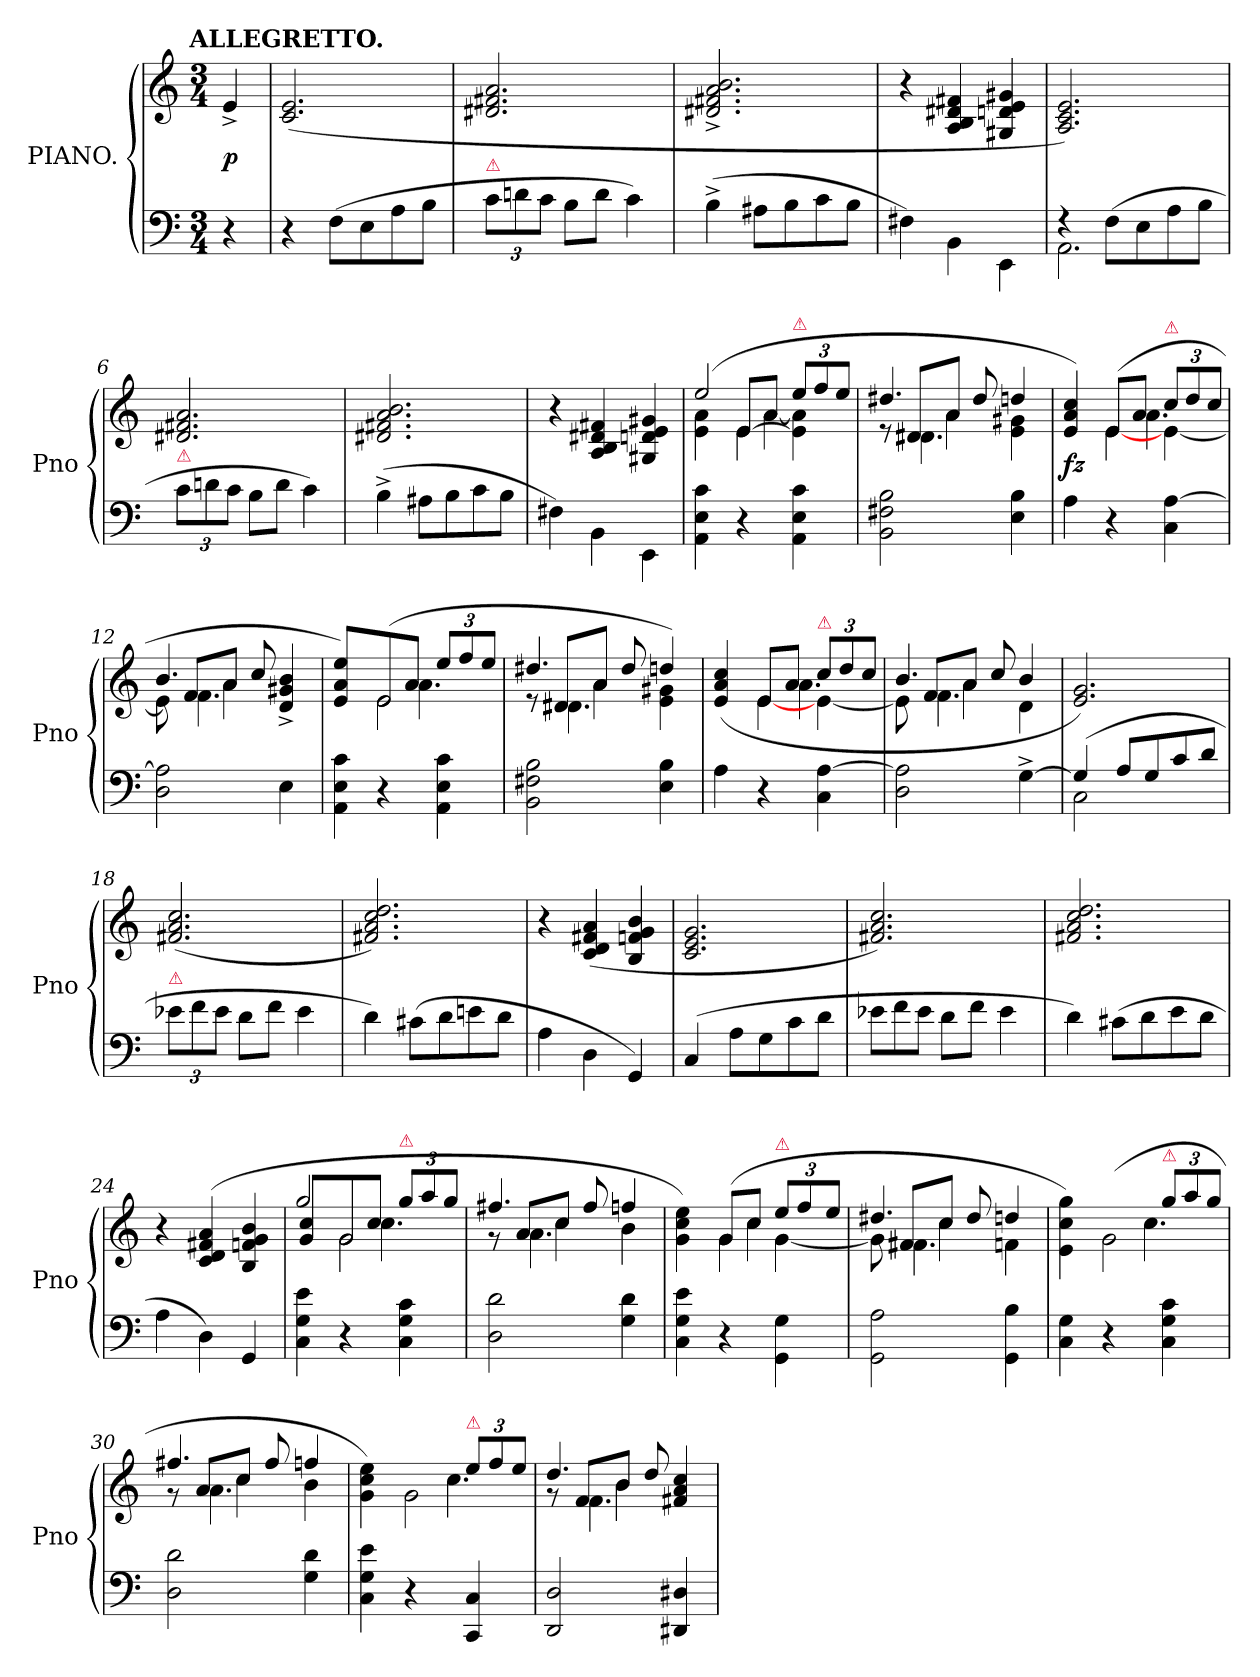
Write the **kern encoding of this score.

**kern	**kern	**dynam
*part1	*part1	*part1
*staff2	*staff1	*staff1/2
*I"PIANO.	*	*
*I'Pno	*	*
*clefF4	*clefG2	*
*k[]	*k[]	*
!!LO:TX:omd:t=ALLEGRETTO.
*M3/4	*M3/4	*
=	=	=
4r	4e^>	p
=1	=1	=1
4r	(>2.c 2.e	.
(>8FL	.	.
8E	.	.
8A	.	.
8BJ	.	.
=2	=2	=2
!LO:TX:a:color=crimson:t=⚠	!	!
12cL	2.d#X 2.f#X 2.a	.
12dn	.	.
12cJ	.	.
8BL	.	.
8dJ	.	.
4c)	.	.
=3	=3	=3
(>4B^>	2.d#X^> 2.f#X^> 2.a^> 2.b^>	.
8A#XL	.	.
8B	.	.
8c	.	.
8BJ	.	.
=4	=4	=4
4F#X)	4r	.
4BB\	4A/ 4B/ 4d#X/ 4f#X/	.
4EE\	4G#X 4dn 4e 4g#X	.
=5	=5	=5
*^	*	*
4rF	2.AA\	2.A 2.c 2.e)	.
(>8F\L	.	.	.
8E	.	.	.
8A	.	.	.
8BJ	.	.	.
*v	*v	*	*
=6	=6	=6
!LO:TX:a:color=crimson:t=⚠	!	!
12cL	2.d#X 2.f#X 2.a	.
12dn	.	.
12cJ	.	.
8BL	.	.
8dJ	.	.
4c)	.	.
=7	=7	=7
(>4B^>	2.d#X 2.f#X 2.a 2.b	.
8A#XL	.	.
8B	.	.
8c	.	.
8BJ	.	.
=8	=8	=8
4F#X)	4r	.
4BB\	4A/ 4B/ 4d#X/ 4f#X/	.
4EE\	4G#X 4dn 4e 4g#X	.
=9	=9	=9
*	*^	*
*	*	*^	*
*	*	*	*^	*
4AA 4E 4c	(>2ee	4e 4a	4ryy	4.ryy	.
4r	.	8e/L	[<4e\	.	.
!	!	!	!	!LO:N:vis=4	!
.	.	8aJ	.	[<8a	.
!	!LO:TX:a:color=crimson:t=⚠	!	!	!	!
4AA 4E 4c	12eeL	4e]\ 4a]\	4ryy	4ryy	.
.	12ff	.	.	.	.
.	12eeJ	.	.	.	.
=10	=10	=10	=10	=10	=10
2BB 2F#X 2B	4.dd#X	8re	8ryy	4ryy	.
.	.	8d#X/L	4.d#X\	.	.
.	.	8aJ	.	4a\	.
.	8dd#	8reyy	.	.	.
4E 4B	4ddn	4e 4g#X	4ryy	4ryy	.
*	*	*	*v	*v	*
=11	=11	=11	=11	=11
4A	4e 4a 4cc)	4rcyy	4.ryy	fz
4r	(>8eL	[<4e	.	.
.	8aJ	.	4.a\	.
!	!LO:TX:a:color=crimson:t=⚠	!	!	!
4C [4A	12ccL	[4e	.	.
.	12dd	.	.	.
.	12ccJ	.	.	.
=12	=12	=12	=12	=12
*	*	*	*^	*
2D 2A]	4.b	8e]	8ryy	4ryy	.
.	.	8f/L	4.f\	.	.
.	.	8aJ	.	4a\	.
.	8cc	4.rFyy	.	.	.
4E\	4d^< 4g#X^< 4b^<	.	4ryy	4ryy	.
*	*	*	*v	*v	*
=13	=13	=13	=13	=13
4AA 4E 4c	4e 4a 4ee)	4rcyy	4.ryy	.
!	!LO:N:vis=2	!	!	!
4r	(>8e	2e	.	.
.	8aJ	.	4.a\	.
4AA 4E 4c	12eeL	.	.	.
.	12ff	.	.	.
.	12eeJ	.	.	.
=14	=14	=14	=14	=14
*	*	*	*^	*
2BB 2F#X 2B	4.dd#X	8re	8ryy	4ryy	.
.	.	8d#X/L	4.d#X\	.	.
.	.	8aJ	.	4a\	.
.	8dd#	8reyy	.	.	.
4E 4B	4ddn)	4e 4g#X	4ryy	4ryy	.
*	*	*	*v	*v	*
=15	=15	=15	=15	=15
4A	(>4e 4a 4cc	4rcyy	4.ryy	.
4r	8eL	[<4e	.	.
.	8aJ	.	4.a\	.
!	!LO:TX:a:color=crimson:t=⚠	!	!	!
4C [4A	12ccL	[4e	.	.
.	12dd	.	.	.
.	12ccJ	.	.	.
=16	=16	=16	=16	=16
*	*	*	*^	*
2D 2A]	4.b	8e]	8ryy	4ryy	.
.	.	8f/L	4.f\	.	.
.	.	8aJ	.	4a\	.
.	8cc	8ryy	.	.	.
[4G^<	4b	4d	4ryy	4ryy	.
*	*v	*v	*v	*v	*
=17	=17	=17
*^	*	*
(>4G]	2C	2.e 2.g)	.
8A/L	.	.	.
8G	.	.	.
8c	4ryy	.	.
8dJ	.	.	.
*v	*v	*	*
=18	=18	=18
!LO:TX:a:color=crimson:t=⚠	!	!
12e-XL	(>2.f#X/ 2.a/ 2.cc/	.
12f	.	.
12e-J	.	.
8dL	.	.
8fJ	.	.
4e-	.	.
=19	=19	=19
4d)	2.f#X/ 2.a/ 2.cc/ 2.dd/)	.
(>8c#XL	.	.
8d	.	.
8en	.	.
8dJ	.	.
=20	=20	=20
4A	4r	.
4D	(>4c 4d 4f#X 4a	.
4GG)	4B 4fn 4g 4b	.
=21	=21	=21
(>4C	2.c 2.e 2.g	.
8AL	.	.
8G	.	.
8c	.	.
8dJ	.	.
=22	=22	=22
*Xtuplet	*	*
12e-XL	2.f#X 2.a 2.cc)	.
12f	.	.
12e-J	.	.
8dL	.	.
8fJ	.	.
4e-	.	.
=23	=23	=23
4d)	2.f#X 2.a 2.cc 2.dd	.
(>8c#XL	.	.
8d	.	.
8e	.	.
8dJ	.	.
=24	=24	=24
4A\	4r	.
4D\)	(>4c 4d 4f#X 4a	.
4GG/	4B 4fn 4g 4b	.
=25	=25	=25
*	*^	*
*	*	*^	*
*	*	*	*^	*
4C 4G 4e	2gg	4g 4cc	4ryy	4.ryy	.
!	!	!LO:N:vis=2	!	!	!
4r	.	8g/	2g\	.	.
.	.	8ccJ	.	4.cc\	.
!	!LO:TX:a:color=crimson:t=⚠	!	!	!	!
4C 4G 4c	12gg/L	4ryy	.	.	.
.	12aa	.	.	.	.
.	12ggJ	.	.	.	.
=26	=26	=26	=26	=26	=26
2D\ 2d\	4.ff#X	8rg	8ryy	4ryy	.
.	.	8a/L	4.a\	.	.
.	.	8ccJ	.	4cc\	.
.	8ff#	8ryy	.	.	.
4G\ 4d\	4ffn	4b	4ryy	4ryy	.
=27	=27	=27	=27	=27	=27
4C\ 4G\ 4e\	4g\ 4cc\ 4ee\)	2rcyy	4ryy	4.ryy	.
4r	(>8gL	.	4g\	.	.
.	8ccJ	.	.	4cc\	.
!	!LO:TX:a:color=crimson:t=⚠	!	!	!	!
4GG\ 4G\	12eeL	[4g	4ryy	.	.
.	12ff	.	.	.	.
.	.	.	.	8ryy	.
.	12eeJ	.	.	.	.
=28	=28	=28	=28	=28	=28
2GG\ 2A\	4.dd#X	8g]	8ryy	4ryy	.
.	.	8f#X/L	4.f#X\	.	.
.	.	8ccJ	.	4cc\	.
.	8dd#	8ryy	.	.	.
4GG\ 4B\	4ddn	4fn	4ryy	4ryy	.
*	*	*	*v	*v	*
=29	=29	=29	=29	=29
4C\ 4G\	4ryy	4e\ 4cc\ 4gg\)	4.ryy	.
!	!LO:N:vis=2	!	!	!
4r	(>8g	2g	.	.
.	8ccJ	.	4.cc\	.
!	!LO:TX:a:color=crimson:t=⚠	!	!	!
4C\ 4G\ 4c\	12ggL	.	.	.
.	12aa	.	.	.
.	12ggJ	.	.	.
=30	=30	=30	=30	=30
*	*	*	*^	*
2D\ 2d\	4.ff#X	8rg	8ryy	4ryy	.
.	.	8a/L	4.a\	.	.
.	.	8ccJ	.	4cc\	.
.	8ff#	8rgyy	.	.	.
4G\ 4d\	4ffn	4b	4ryy	4ryy	.
*	*	*	*v	*v	*
=31	=31	=31	=31	=31
4C 4G 4e	4ryy	4g\ 4cc\ 4ee\)	4.ryy	.
!	!LO:N:vis=2	!	!	!
4r	8g	2g	.	.
.	8ccJ	.	4.cc\	.
!	!LO:TX:a:color=crimson:t=⚠	!	!	!
4CC 4C	12eeL	.	.	.
.	12ff	.	.	.
.	12eeJ	.	.	.
=32	=32	=32	=32	=32
*	*	*	*^	*
2DD 2D	4.dd	8rg	8ryy	4ryy	.
.	.	8f/L	4.f\	.	.
.	.	8bJ	.	4b\	.
.	8dd	4.rAyy	.	.	.
4DD#X 4D#X	4f#X 4a 4cc	.	4ryy	4ryy	.
*	*v	*v	*v	*v	*
=	=	=
*-	*-	*-
